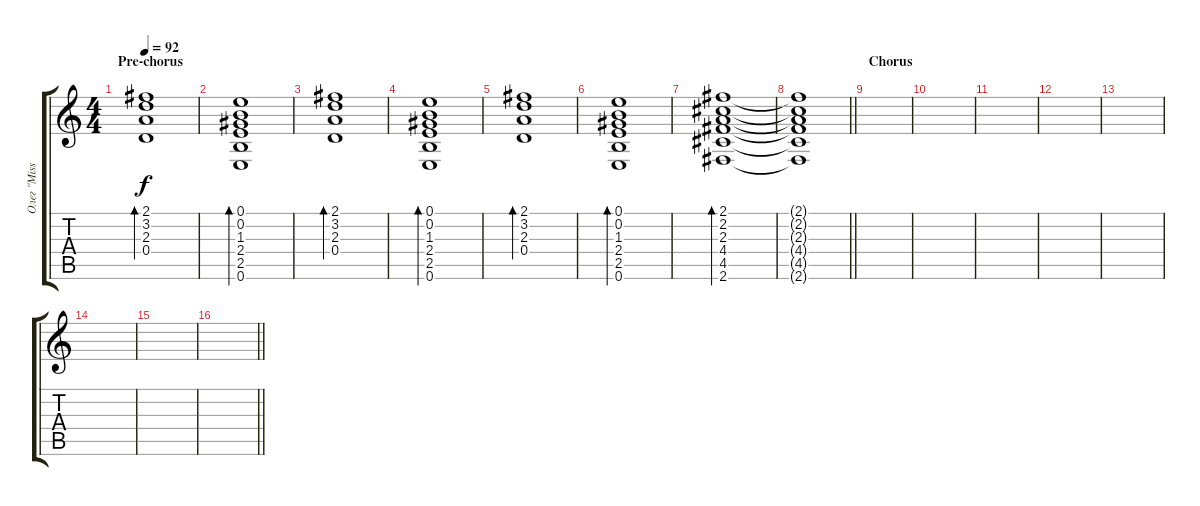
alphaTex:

\track ("Олег \"Mission\" Мишин" "Олег \"Miss") {instrument acousticguitarsteel}
\staff {score tabs}
\tuning (E4 B3 G3 D3 A2 E2) {hide}
\ts (4 4)
\section ("" "Pre-chorus")
\tempo 92
\clef g2
\ks c
(2.1 3.2 2.3 0.4).1{bd 120 dy f} |
(0.1 0.2 1.3 2.4 2.5 0.6).1{bd 60} |
(2.1 3.2 2.3 0.4).1{bd 120} |
(0.1 0.2 1.3 2.4 2.5 0.6).1{bd 60} |
(2.1 3.2 2.3 0.4).1{bd 120} |
(0.1 0.2 1.3 2.4 2.5 0.6).1{bd 60} |
(2.1 2.2 2.3 4.4 4.5 2.6).1{bd 60} |
\barLineRight lightlight
(2.1{t} 2.2{t} 2.3{t} 4.4{t} 4.5{t} 2.6{t}).1 |
\section ("" "Chorus")
|
|
|
|
|
|
|
\barLineRight lightlight
